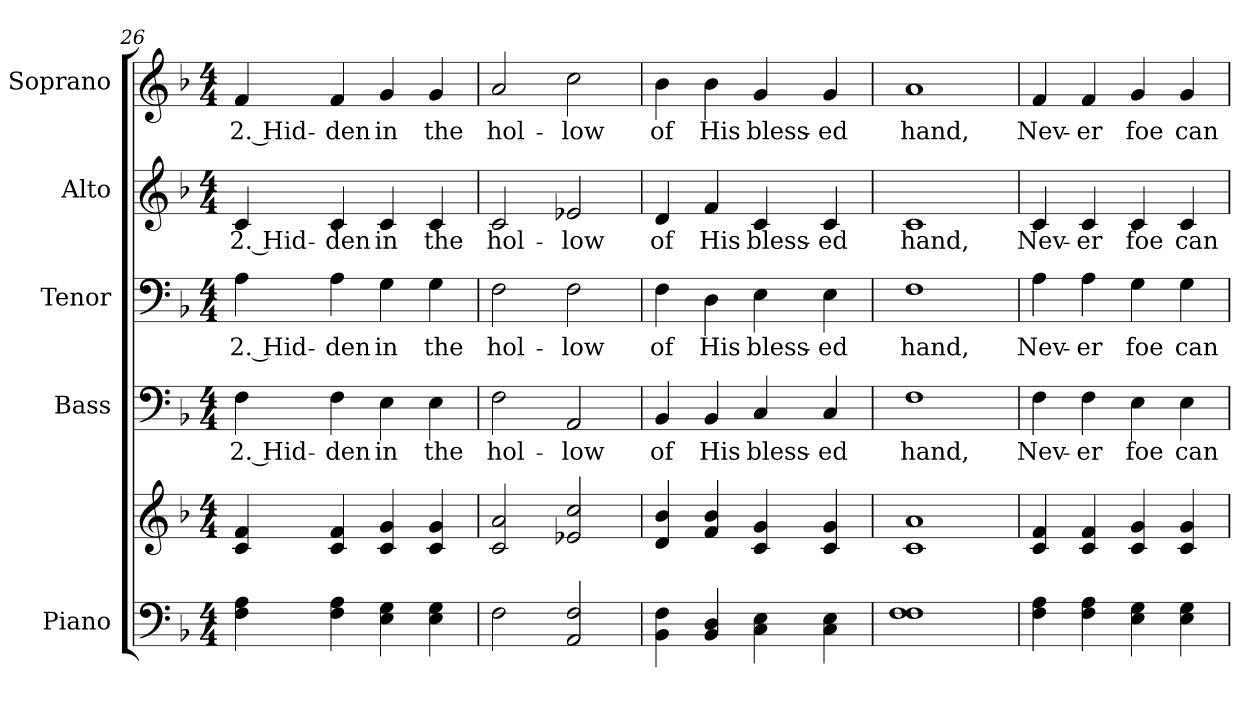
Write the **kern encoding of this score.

**kern	**kern	**kern	**text	**kern	**text	**kern	**text	**kern	**text
*part5	*part5	*part4	*part4	*part3	*part3	*part2	*part2	*part1	*part1
*staff6	*staff5	*staff4	*staff4	*staff3	*staff3	*staff2	*staff2	*staff1	*staff1
*I"Piano	*	*I"Bass	*	*I"Tenor	*	*I"Alto	*	*I"Soprano	*
*I'Pno.	*	*I'B.	*	*I'T.	*	*I'A.	*	*I'S.	*
*clefF4	*clefG2	*clefF4	*	*clefF4	*	*clefG2	*	*clefG2	*
*k[b-]	*k[b-]	*k[b-]	*	*k[b-]	*	*k[b-]	*	*k[b-]	*
*F:	*F:	*F:	*	*F:	*	*F:	*	*F:	*
*M4/4	*M4/4	*M4/4	*	*M4/4	*	*M4/4	*	*M4/4	*
=26	=26	=26	=26	=26	=26	=26	=26	=26	=26
!	!	!	!LO:LY:b:color=#000000	!	!	!	!	!	!
!	!	!	!	!	!LO:LY:b:color=#000000	!	!	!	!
!	!	!	!	!	!	!	!LO:LY:b:color=#000000	!	!
!	!	!	!	!	!	!	!	!	!LO:LY:b:color=#000000
4Fi\ 4Ai	4ci/ 4fi	4Fi\	2. Hid-	4Ai\	2. Hid-	4ci/	2. Hid-	4fi/	2. Hid-
!	!	!	!LO:LY:b:color=#000000	!	!	!	!	!	!
!	!	!	!	!	!LO:LY:b:color=#000000	!	!	!	!
!	!	!	!	!	!	!	!LO:LY:b:color=#000000	!	!
!	!	!	!	!	!	!	!	!	!LO:LY:b:color=#000000
4Fi\ 4Ai	4ci/ 4fi	4Fi\	-den	4Ai\	-den	4ci/	-den	4fi/	-den
!	!	!	!LO:LY:b:color=#000000	!	!	!	!	!	!
!	!	!	!	!	!LO:LY:b:color=#000000	!	!	!	!
!	!	!	!	!	!	!	!LO:LY:b:color=#000000	!	!
!	!	!	!	!	!	!	!	!	!LO:LY:b:color=#000000
4Ei\ 4Gi	4ci/ 4gi	4Ei\	in	4Gi\	in	4ci/	in	4gi/	in
!	!	!	!LO:LY:b:color=#000000	!	!	!	!	!	!
!	!	!	!	!	!LO:LY:b:color=#000000	!	!	!	!
!	!	!	!	!	!	!	!LO:LY:b:color=#000000	!	!
!	!	!	!	!	!	!	!	!	!LO:LY:b:color=#000000
4Ei\ 4Gi	4ci/ 4gi	4Ei\	the	4Gi\	the	4ci/	the	4gi/	the
=27	=27	=27	=27	=27	=27	=27	=27	=27	=27
!	!	!	!LO:LY:b:color=#000000	!	!	!	!	!	!
!	!	!	!	!	!LO:LY:b:color=#000000	!	!	!	!
!	!	!	!	!	!	!	!LO:LY:b:color=#000000	!	!
!	!	!	!	!	!	!	!	!	!LO:LY:b:color=#000000
2Fi\	2ci/ 2ai	2Fi\	hol-	2Fi\	hol-	2ci/	hol-	2ai/	hol-
!	!	!	!LO:LY:b:color=#000000	!	!	!	!	!	!
!	!	!	!	!	!LO:LY:b:color=#000000	!	!	!	!
!	!	!	!	!	!	!	!LO:LY:b:color=#000000	!	!
!	!	!	!	!	!	!	!	!	!LO:LY:b:color=#000000
2AAi/ 2Fi	2e-Xi/ 2cci	2AAi/	-low	2Fi\	-low	2e-Xi/	-low	2cci\	-low
=28	=28	=28	=28	=28	=28	=28	=28	=28	=28
!	!	!	!LO:LY:b:color=#000000	!	!	!	!	!	!
!	!	!	!	!	!LO:LY:b:color=#000000	!	!	!	!
!	!	!	!	!	!	!	!LO:LY:b:color=#000000	!	!
!	!	!	!	!	!	!	!	!	!LO:LY:b:color=#000000
4BB-i\ 4Fi	4di/ 4b-i	4BB-i/	of	4Fi\	of	4di/	of	4b-i\	of
!	!	!	!LO:LY:b:color=#000000	!	!	!	!	!	!
!	!	!	!	!	!LO:LY:b:color=#000000	!	!	!	!
!	!	!	!	!	!	!	!LO:LY:b:color=#000000	!	!
!	!	!	!	!	!	!	!	!	!LO:LY:b:color=#000000
4BB-i/ 4Di	4fi/ 4b-i	4BB-i/	His	4Di\	His	4fi/	His	4b-i\	His
!	!	!	!LO:LY:b:color=#000000	!	!	!	!	!	!
!	!	!	!	!	!LO:LY:b:color=#000000	!	!	!	!
!	!	!	!	!	!	!	!LO:LY:b:color=#000000	!	!
!	!	!	!	!	!	!	!	!	!LO:LY:b:color=#000000
4Ci\ 4Ei	4ci/ 4gi	4Ci/	bless-	4Ei\	bless-	4ci/	bless-	4gi/	bless-
!	!	!	!LO:LY:b:color=#000000	!	!	!	!	!	!
!	!	!	!	!	!LO:LY:b:color=#000000	!	!	!	!
!	!	!	!	!	!	!	!LO:LY:b:color=#000000	!	!
!	!	!	!	!	!	!	!	!	!LO:LY:b:color=#000000
4Ci\ 4Ei	4ci/ 4gi	4Ci/	-ed	4Ei\	-ed	4ci/	-ed	4gi/	-ed
=29	=29	=29	=29	=29	=29	=29	=29	=29	=29
!	!	!	!LO:LY:b:color=#000000	!	!	!	!	!	!
!	!	!	!	!	!LO:LY:b:color=#000000	!	!	!	!
!	!	!	!	!	!	!	!LO:LY:b:color=#000000	!	!
!	!	!	!	!	!	!	!	!	!LO:LY:b:color=#000000
1Fi 1Fi	1ci 1ai	1Fi	hand,	1Fi	hand,	1ci	hand,	1ai	hand,
!!LO:LB:g=z
=30	=30	=30	=30	=30	=30	=30	=30	=30	=30
!	!	!	!LO:LY:b:color=#000000	!	!	!	!	!	!
!	!	!	!	!	!LO:LY:b:color=#000000	!	!	!	!
!	!	!	!	!	!	!	!LO:LY:b:color=#000000	!	!
!	!	!	!	!	!	!	!	!	!LO:LY:b:color=#000000
4Fi\ 4Ai	4ci/ 4fi	4Fi\	Nev-	4Ai\	Nev-	4ci/	Nev-	4fi/	Nev-
!	!	!	!LO:LY:b:color=#000000	!	!	!	!	!	!
!	!	!	!	!	!LO:LY:b:color=#000000	!	!	!	!
!	!	!	!	!	!	!	!LO:LY:b:color=#000000	!	!
!	!	!	!	!	!	!	!	!	!LO:LY:b:color=#000000
4Fi\ 4Ai	4ci/ 4fi	4Fi\	-er	4Ai\	-er	4ci/	-er	4fi/	-er
!	!	!	!LO:LY:b:color=#000000	!	!	!	!	!	!
!	!	!	!	!	!LO:LY:b:color=#000000	!	!	!	!
!	!	!	!	!	!	!	!LO:LY:b:color=#000000	!	!
!	!	!	!	!	!	!	!	!	!LO:LY:b:color=#000000
4Ei\ 4Gi	4ci/ 4gi	4Ei\	foe	4Gi\	foe	4ci/	foe	4gi/	foe
!	!	!	!LO:LY:b:color=#000000	!	!	!	!	!	!
!	!	!	!	!	!LO:LY:b:color=#000000	!	!	!	!
!	!	!	!	!	!	!	!LO:LY:b:color=#000000	!	!
!	!	!	!	!	!	!	!	!	!LO:LY:b:color=#000000
4Ei\ 4Gi	4ci/ 4gi	4Ei\	can	4Gi\	can	4ci/	can	4gi/	can
=	=	=	=	=	=	=	=	=	=
*-	*-	*-	*-	*-	*-	*-	*-	*-	*-
